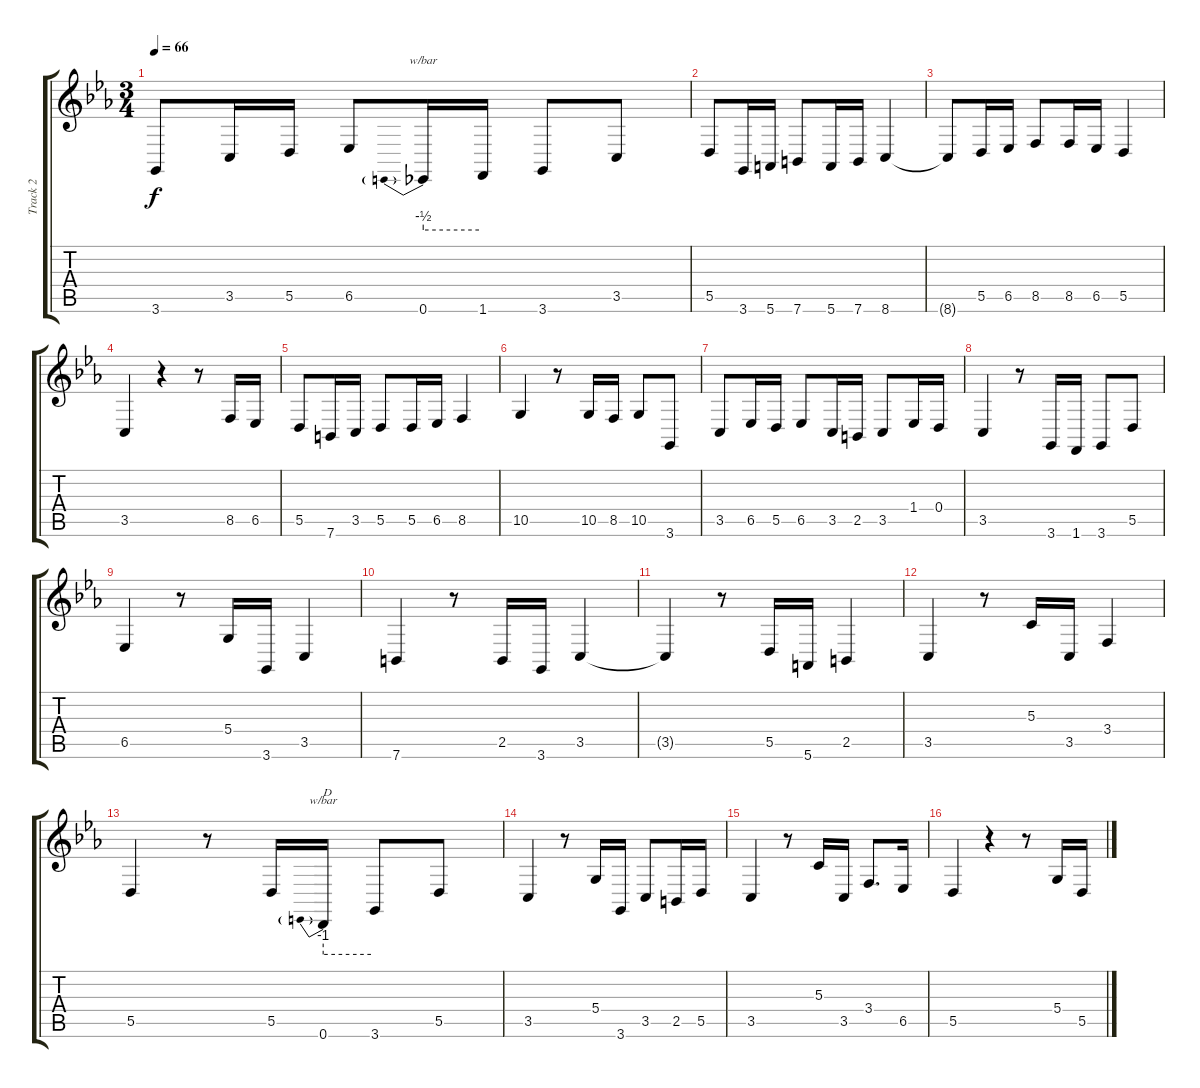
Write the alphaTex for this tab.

\track ("Track 2" "Track 2") {instrument churchorgan}
\staff {score tabs}
\tuning (E4 B3 G3 D3 A2 E2) {hide}
\ts (3 4)
\tempo 66
\clef g2
\ks cminor
3.6.8{dy f volume 14} 3.5.16 5.5.16 6.5.8 0.6.16{tbe (predive default 0 -2 60 -2)} 1.6.16 3.6.8 3.5.8 |
5.5.8 3.6.16 5.6.16 7.6.8 5.6.16 7.6.16 8.6.4 |
8.6{t}.8 5.5.16 6.5.16 8.5.8 8.5.16 6.5.16 5.5.4 |
3.5.4 r.4 r.8 8.5.16 6.5.16 |
5.5.8 7.6.16 3.5.16 5.5.8 5.5.16 6.5.16 8.5.4 |
10.5.4 r.8 10.5.16 8.5.16 10.5.8 3.6.8 |
3.5.8 6.5.16 5.5.16 6.5.8 3.5.16 2.5.16 3.5.8 1.4.16 0.4.16 |
3.5.4 r.8 3.6.16 1.6.16 3.6.8 5.5.8 |
6.5.4 r.8 5.4.16 3.6.16 3.5.4 |
7.6.4 r.8 2.5.16 3.6.16 3.5.4 |
3.5{t}.4 r.8 5.5.16 5.6.16 2.5.4 |
3.5.4 r.8 5.3.16 3.5.16 3.4.4 |
5.5.4 r.8 5.5.16 0.6.16{tbe (predive default 0 -4 60 -4) txt "D"} 3.6.8 5.5.8 |
3.5.4 r.8 5.4.16 3.6.16 3.5.8 2.5.16 5.5.16 |
3.5.4 r.8 5.3.16 3.5.16 3.4.8{d} 6.5.16 |
5.5.4 r.4 r.8 5.4.16 5.5.16
